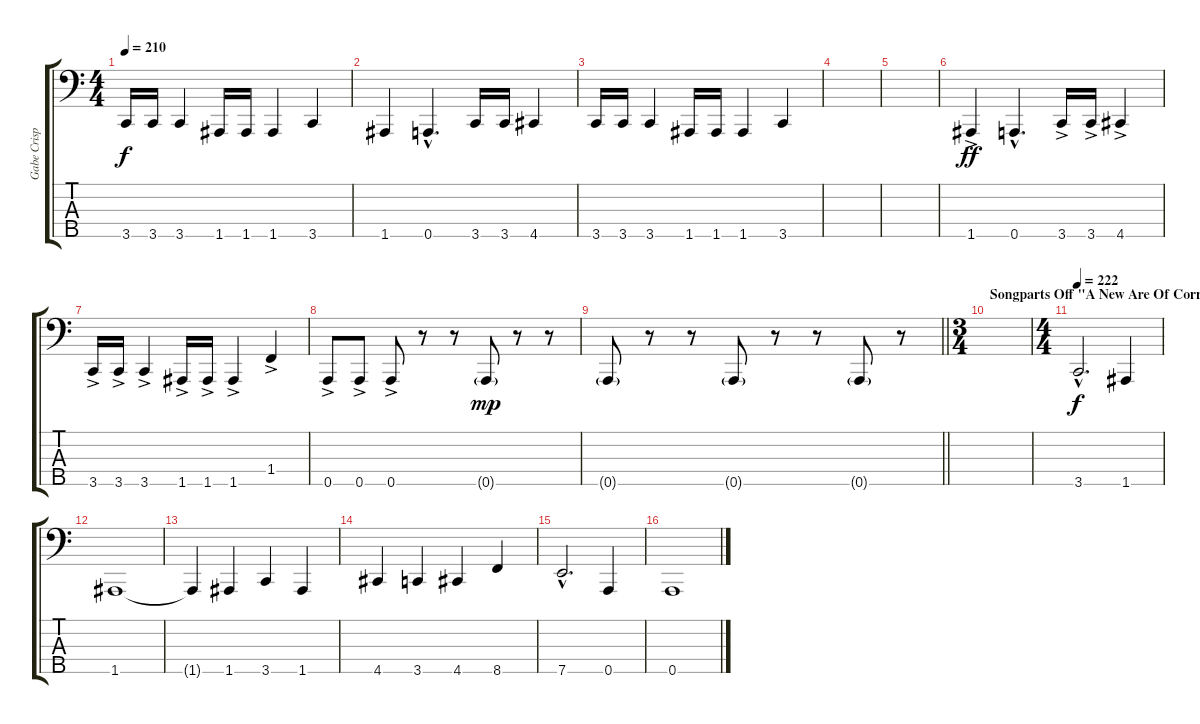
\track ("Gabe Crisp (Bass)" "Gabe Crisp") {instrument electricbasspick}
\staff {score tabs}
\tuning (G2 D2 A1 E1 A0) {hide}
\ts (4 4)
\tempo 210
\clef f4
\ks c
3.5.16{dy f} 3.5.16 3.5.4 1.5.16 1.5.16 1.5.4 3.5.4 |
1.5.4 0.5{hac}.4{d} 3.5.16 3.5.16 4.5.4 |
3.5.16 3.5.16 3.5.4 1.5.16 1.5.16 1.5.4 3.5.4 |
|
|
1.5{ac}.4{dy ff} 0.5{hac}.4{d} 3.5{ac}.16 3.5{ac}.16 4.5{ac}.4 |
3.5{ac}.16 3.5{ac}.16 3.5{ac}.4 1.5{ac}.16 1.5{ac}.16 1.5{ac}.4 1.4{ac}.4 |
0.5{ac}.8 0.5{ac}.8 0.5{ac}.8 r.8 r.8 0.5{g}.8{dy mp} r.8 r.8 |
\barLineRight lightlight
0.5{g}.8 r.8 r.8 0.5{g}.8 r.8 r.8 0.5{g}.8 r.8 |
\ts (3 4)
\section ("" "Songparts Off \"A New Are Of Corruption\"")
|
\ts (4 4)
\tempo 222
3.5{hac}.2{d dy f} 1.5.4 |
1.5.1 |
1.5{t}.4 1.5.4 3.5.4 1.5.4 |
4.5.4 3.5.4 4.5.4 8.5.4 |
7.5{hac}.2{d} 0.5.4 |
0.5.1
